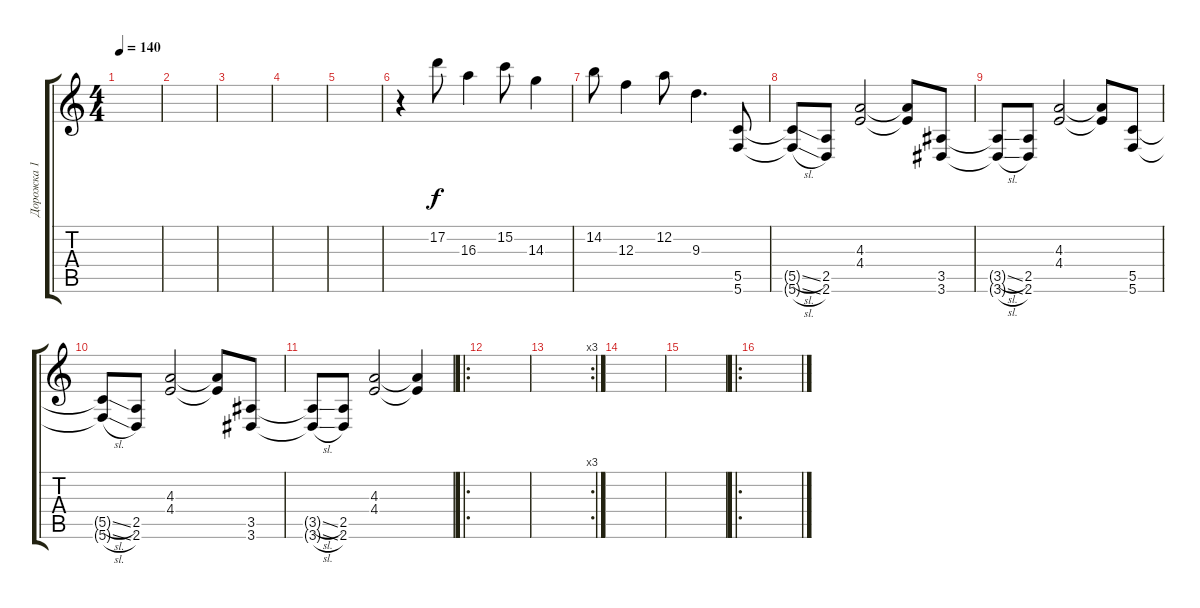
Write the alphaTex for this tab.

\track ("Дорожка 1" "Дорожка 1") {instrument distortionguitar}
\staff {score tabs}
\tuning (D4 A3 F3 C3 G2 C2) {hide}
\ts (4 4)
\tempo 140
\clef g2
\ks c
|
|
|
|
|
r.4 17.2.8 16.3.4 15.2.8 14.3.4 |
14.2.8 12.3.4 12.2.8 9.3.4{d} (5.5 5.6).8 |
(5.5{sl t} 5.6{sl t}).8 (2.5 2.6).8 (4.3 4.4).2 (4.3{t} 4.4{t}).8 (3.5 3.6).8 |
(3.5{sl t} 3.6{sl t}).8 (2.5 2.6).8 (4.3 4.4).2 (4.3{t} 4.4{t}).8 (5.5 5.6).8 |
(5.5{sl t} 5.6{sl t}).8 (2.5 2.6).8 (4.3 4.4).2 (4.3{t} 4.4{t}).8 (3.5 3.6).8 |
(3.5{sl t} 3.6{sl t}).8 (2.5 2.6).8 (4.3 4.4).2 (4.3{t} 4.4{t}).4 |
\ro
|
\rc 3
|
|
|
\ro
